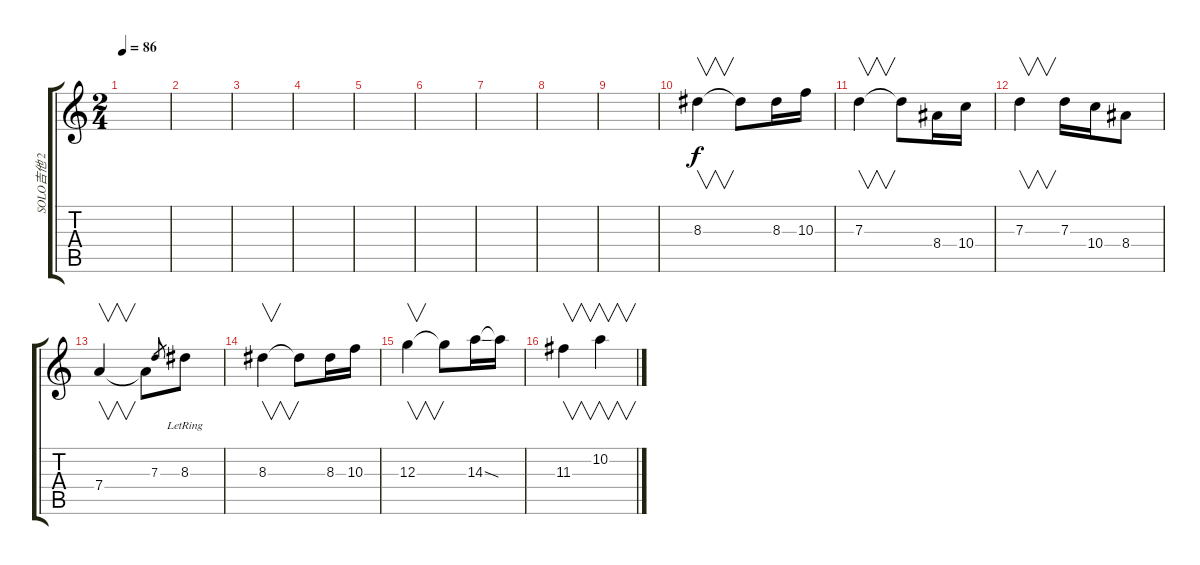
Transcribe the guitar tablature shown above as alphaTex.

\track ("SOLO吉他 2" "SOLO吉他 2") {instrument overdrivenguitar}
\staff {score tabs}
\tuning (E4 B3 G3 D3 A2 E2) {hide}
\ts (2 4)
\tempo 86
\clef g2
\ks c
|
|
|
|
|
|
|
|
|
8.3.4{v instrument overdrivenguitar} 8.3{t}.8 8.3.16 10.3.16 |
7.3.4{v} 7.3{t}.8 8.4.16 10.4.16 |
7.3.4{v} 7.3.16 10.4.16 8.4.8 |
7.4.4{v} 7.4{t}.8 7.3.8{gr} 8.3{lr}.8 |
8.3.4{v} 8.3{t}.8 8.3.16 10.3.16 |
12.3.4{v} 12.3{t}.8 14.3{ss}.16 14.3{t}.16 |
11.3.4{v} 10.2.4{v}
